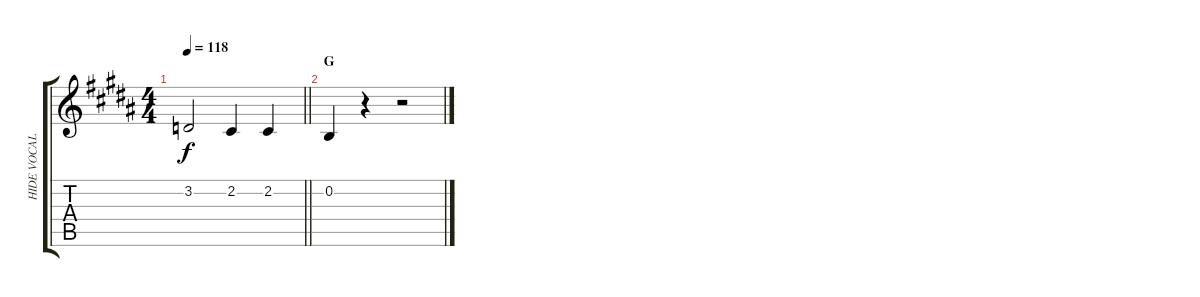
\track ("HIDE VOCAL" "HIDE VOCAL") {instrument oboe}
\staff {score tabs}
\tuning (E4 B3 G3 D3 A2 E2) {hide}
\ts (4 4)
\tempo 118
\clef g2
\barLineRight lightlight
\ks b
3.2{t}.2{dy f} 2.2.4 2.2.4 |
\section ("" "G")
0.2.4 r.4 r.2
